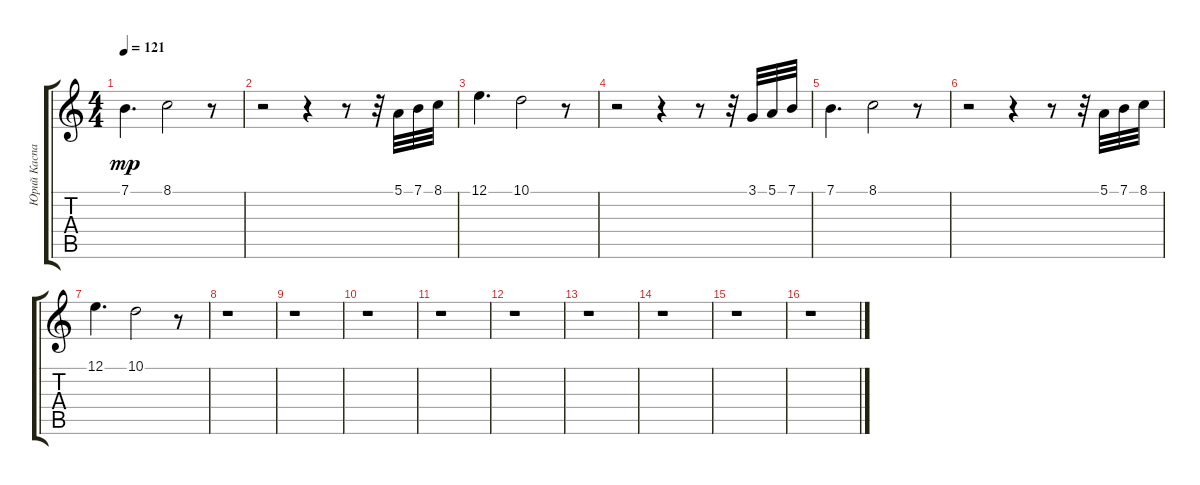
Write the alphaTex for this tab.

\track ("Юрий Каспарян_2" "Юрий Каспа") {instrument acousticgrandpiano}
\staff {score tabs}
\tuning (E4 B3 G3 D3 A2 E2) {hide}
\ts (4 4)
\tempo 121
\clef g2
\ks c
7.1.4{d dy mp} 8.1.2 r.8 |
r.2 r.4 r.8 r.32 5.1.32 7.1.32 8.1.32 |
12.1.4{d} 10.1.2 r.8 |
r.2 r.4 r.8 r.32 3.1.32 5.1.32 7.1.32 |
7.1.4{d} 8.1.2 r.8 |
r.2 r.4 r.8 r.32 5.1.32 7.1.32 8.1.32 |
12.1.4{d} 10.1.2 r.8 |
r.1 |
r.1 |
r.1 |
r.1 |
r.1 |
r.1 |
r.1 |
r.1 |
r.1
